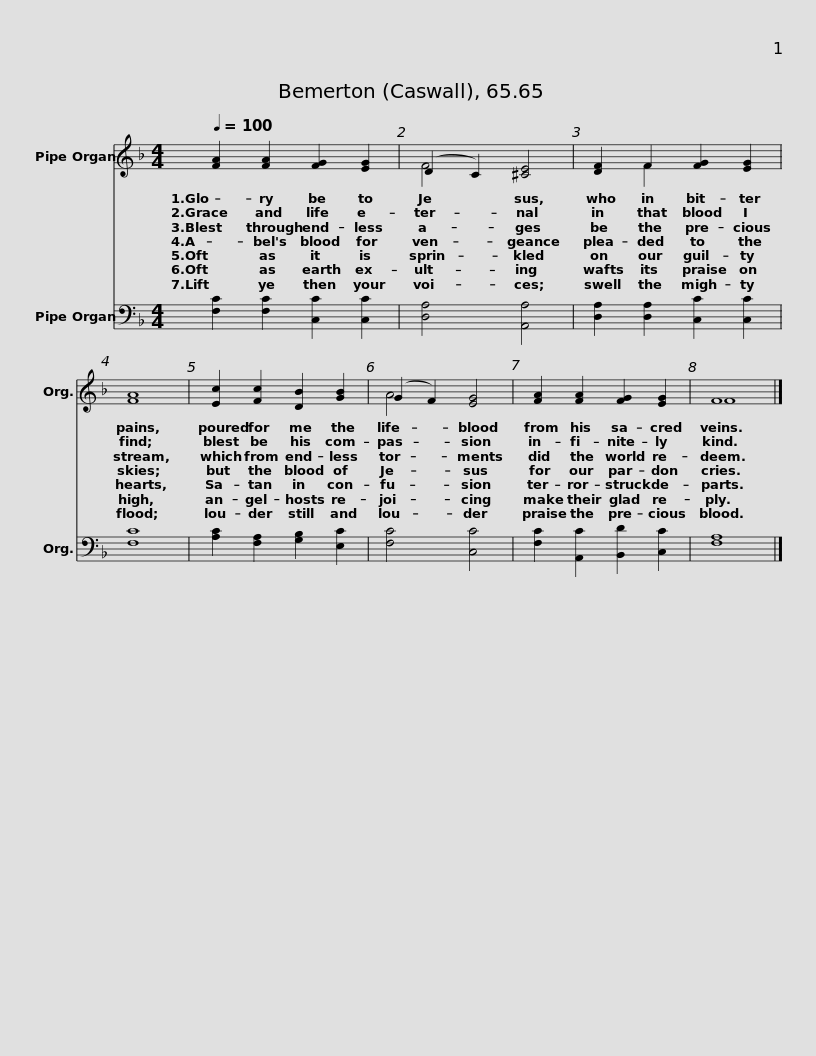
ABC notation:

X:1
%%score ( 1 2 ) 3
L:1/8
Q:1/4=100
M:4/4
I:linebreak $
K:F
V:1 treble
V:2 treble
V:3 bass
V:1
 [FA]2 [FA]2 [FG]2 [EG]2 | (D2 C2) [^CE]4 | [DF]2 F2 [FG]2 [EG]2 | [FA]8 |$ [Ec]2 [Fc]2 [DB]2 [GB]2 | %5
 (G2 F2) [EG]4 | [FA]2 [FA]2 [FG]2 [EG]2 | F8 |] %8
V:2
 x8 | F4 x4 | x2 F2 x4 | x8 |$ x8 | %5
 A4 x4 | x8 | F8 |] %8
V:3
 [F,C]2 [F,C]2 [C,C]2 [C,C]2 | [D,A,]4 [A,,A,]4 | [D,A,]2 [D,A,]2 [C,C]2 [C,C]2 | [F,C]8 |$ [A,C]2 [F,A,]2 [G,B,]2 [E,C]2 | %5
 [F,C]4 [C,C]4 | [F,C]2 [A,,C]2 [B,,D]2 [C,C]2 | [F,A,]8 |] %8
